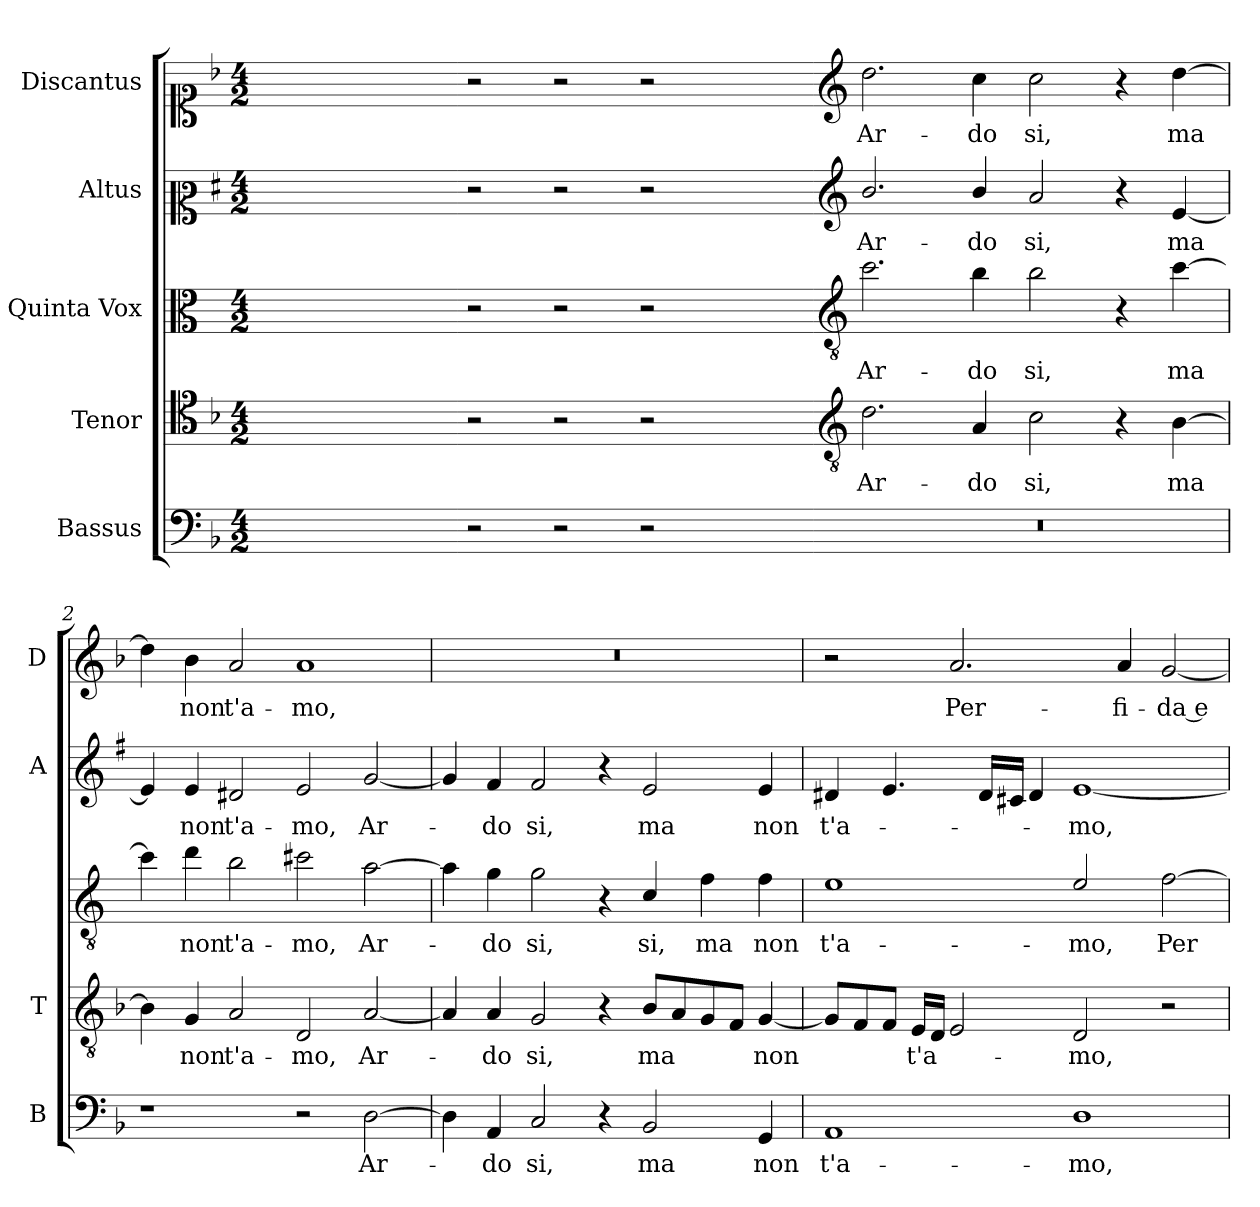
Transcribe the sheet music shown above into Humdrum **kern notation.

**kern	**text	**kern	**text	**kern	**text	**kern	**text	**kern	**text
*part5	*part5	*part4	*part4	*part3	*part3	*part2	*part2	*part1	*part1
*staff5	*staff5	*staff4	*staff4	*staff3	*staff3	*staff2	*staff2	*staff1	*staff1
*I"Bassus	*	*I"Tenor	*	*I"Quinta Vox	*	*I"Altus	*	*I"Discantus	*
*I'B	*	*I'T	*	*	*	*I'A	*	*I'D	*
*clefF4	*	*clefC4	*	*clefC3	*	*clefC2	*	*clefC1	*
*	*	*	*	*ITrd4c7	*	*ITrd1c2	*	*	*
*k[b-]	*	*k[b-]	*	*k[b-]	*	*k[b-]	*	*k[b-]	*
*F:	*	*F:	*	*F:	*	*F:	*	*F:	*
*M4/2	*	*M4/2	*	*M4/2	*	*M4/2	*	*M4/2	*
=	=	=	=	=	=	=	=	=	=
0ryy	.	0ryy	.	0ryy	.	0ryy	.	0ryy	.
=1X-	=1X-	=1X-	=1X-	=1X-	=1X-	=1X-	=1X-	=1X-	=1X-
2r	.	2r	.	2r	.	2r	.	2r	.
2r	.	2r	.	2r	.	2r	.	2r	.
2r	.	2r	.	2r	.	2r	.	2r	.
2ryy	.	2ryy	.	2ryy	.	2ryy	.	2ryy	.
=1-	=1-	=1-	=1-	=1-	=1-	=1-	=1-	=1-	=1-
*	*	*clefGv2	*	*clefGv2	*	*clefG2	*	*clefG2	*
!	!	!	!LO:LY:b	!	!LO:LY:b	!	!LO:LY:b	!	!LO:LY:b
0r	.	2.d\	Ar-	2.f\	Ar-	2.a/	Ar-	2.dd\	Ar-
!	!	!	!LO:LY:b	!	!LO:LY:b	!	!LO:LY:b	!	!LO:LY:b
.	.	4A/	-do	4e\	-do	4a/	-do	4cc\	-do
!	!	!	!LO:LY:b	!	!LO:LY:b	!	!LO:LY:b	!	!LO:LY:b
.	.	2c\	si,	2e\	si,	2g/	si,	2cc\	si,
.	.	4r	.	4r	.	4r	.	4r	.
!	!	!	!LO:LY:b	!	!LO:LY:b	!	!LO:LY:b	!	!LO:LY:b
.	.	[4B-\	ma	[4f\	ma	[4d/	ma	[4dd\	ma
=2	=2	=2	=2	=2	=2	=2	=2	=2	=2
1r	.	4B-\]	.	4f\]	.	4d/]	.	4dd\]	.
!	!	!	!LO:LY:b	!	!LO:LY:b	!	!LO:LY:b	!	!LO:LY:b
.	.	4G/	non	4g\	non	4d/	non	4b-\	non
!	!	!	!LO:LY:b	!	!LO:LY:b	!	!LO:LY:b	!	!LO:LY:b
.	.	2A/	t'a-	2e\	t'a-	2c#X/	t'a-	2a/	t'a-
!	!	!	!LO:LY:b	!	!LO:LY:b	!	!LO:LY:b	!	!LO:LY:b
2r	.	2D/	-mo,	2f#X\	-mo,	2d/	-mo,	1a	-mo,
!	!LO:LY:b	!	!LO:LY:b	!	!LO:LY:b	!	!LO:LY:b	!	!
[2D\	Ar-	[2A/	Ar-	[2d\	Ar-	[2f/	Ar-	.	.
=3	=3	=3	=3	=3	=3	=3	=3	=3	=3
4D\]	.	4A/]	.	4d\]	.	4f/]	.	0r	.
!	!LO:LY:b	!	!LO:LY:b	!	!LO:LY:b	!	!LO:LY:b	!	!
4AA/	-do	4A/	-do	4c\	-do	4e/	-do	.	.
!	!LO:LY:b	!	!LO:LY:b	!	!LO:LY:b	!	!LO:LY:b	!	!
2C/	si,	2G/	si,	2c\	si,	2e/	si,	.	.
4r	.	4r	.	4r	.	4r	.	.	.
!	!LO:LY:b	!	!LO:LY:b	!	!LO:LY:b	!	!LO:LY:b	!	!
2BB-/	ma	8B-/L	ma	4F/	si,	2d/	ma	.	.
.	.	8A/	.	.	.	.	.	.	.
!	!	!	!	!	!LO:LY:b	!	!	!	!
.	.	8G/	.	4B-\	ma	.	.	.	.
.	.	8F/J	.	.	.	.	.	.	.
!	!LO:LY:b	!	!LO:LY:b	!	!LO:LY:b	!	!LO:LY:b	!	!
4GG/	non	[4G/	non	4B-\	non	4d/	non	.	.
!!LO:LB:g=z
=4	=4	=4	=4	=4	=4	=4	=4	=4	=4
!	!LO:LY:b	!	!	!	!LO:LY:b	!	!LO:LY:b	!	!
1AA	t'a-	8G/L]	.	1A	t'a-	4c#X/	t'a-	2r	.
.	.	8F/	.	.	.	.	.	.	.
.	.	8F/J	.	.	.	4.d/	.	.	.
!	!	!	!LO:LY:b	!	!	!	!	!	!
.	.	16E/LL	t'a-	.	.	.	.	.	.
.	.	16D/JJ	.	.	.	.	.	.	.
!	!	!	!	!	!	!	!	!	!LO:LY:b
.	.	2E/	.	.	.	.	.	2.a/	Per-
.	.	.	.	.	.	16c#/LL	.	.	.
.	.	.	.	.	.	16Bn/JJ	.	.	.
.	.	.	.	.	.	4c#/	.	.	.
!	!LO:LY:b	!	!LO:LY:b	!	!LO:LY:b	!	!LO:LY:b	!	!
1D	-mo,	2D/	-mo,	2A/	-mo,	[1d	-mo,	.	.
!	!	!	!	!	!	!	!	!	!LO:LY:b
.	.	.	.	.	.	.	.	4a/	-fi-
!	!	!	!	!	!LO:LY:b	!	!	!	!LO:LY:b
.	.	2r	.	[2B-\	Per-	.	.	[2g/	-da e
=	=	=	=	=	=	=	=	=	=
*-	*-	*-	*-	*-	*-	*-	*-	*-	*-
